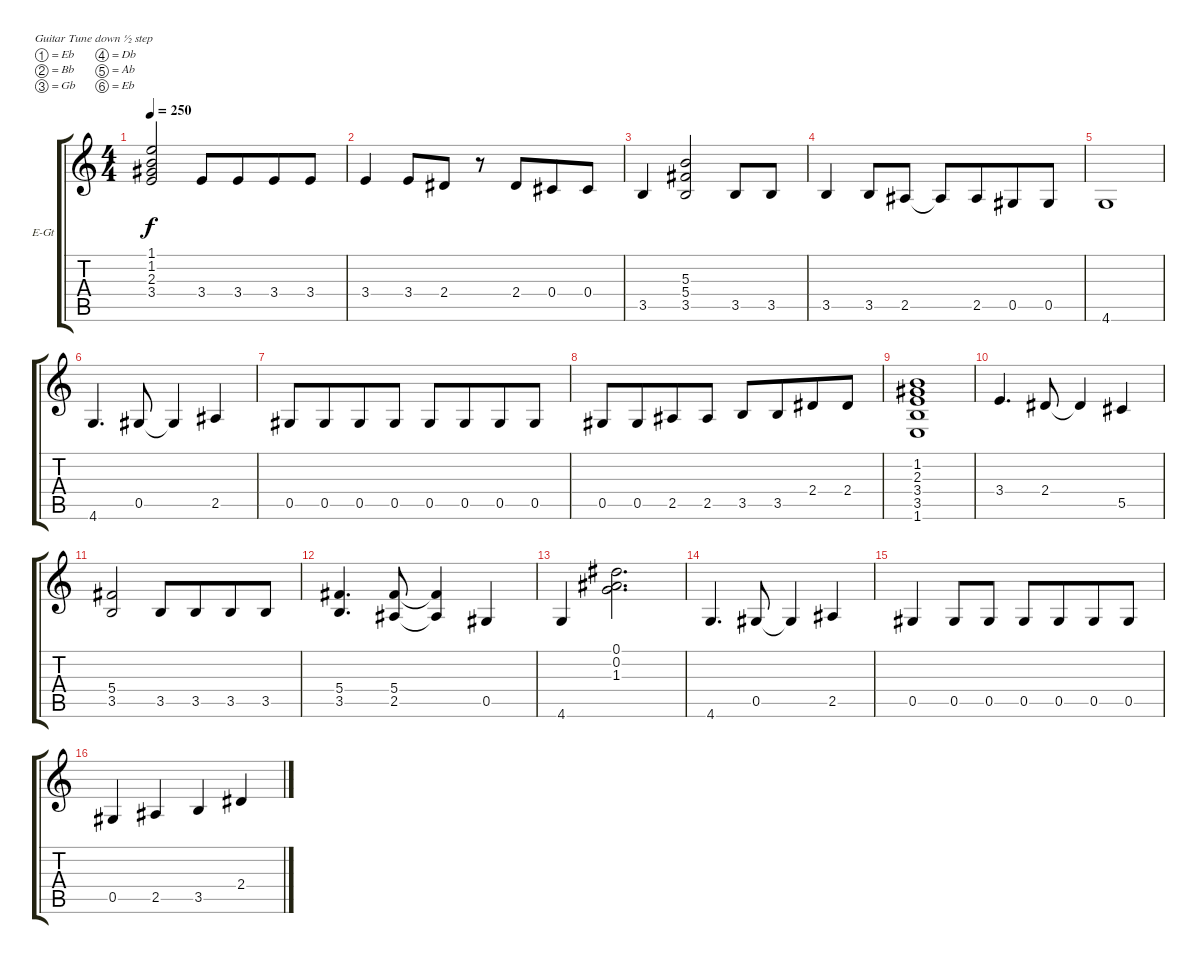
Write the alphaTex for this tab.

\bracketExtendMode groupsimilarinstruments
\firstSystemTrackNameOrientation horizontal
\otherSystemsTrackNameOrientation horizontal
\track ("Gitár 1 (Yngwie Malmsteen)" "E-Gt") {instrument distortionguitar}
\staff {score tabs}
\tuning (Eb4 Bb3 Gb3 Db3 Ab2 Eb2)
\ts (4 4)
\tempo 250
\clef g2
\ks c
(1.1 1.2 2.3 3.4).2{dy f} 3.4.8 3.4.8{beam merge} 3.4.8 3.4.8 |
3.4.4 3.4.8 2.4.8 r.8 2.4.8{beam merge} 0.4.8 0.4.8 |
3.5.4 (5.3 5.4 3.5).2 3.5.8 3.5.8 |
3.5.4 3.5.8 2.5.8 2.5{t}.8 2.5.8{beam merge} 0.5.8 0.5.8 |
4.6.1 |
4.6.4{d} 0.5.8 0.5{t}.4 2.5.4 |
0.5.8 0.5.8{beam merge} 0.5.8 0.5.8 0.5.8 0.5.8{beam merge} 0.5.8 0.5.8 |
0.5.8 0.5.8{beam merge} 2.5.8 2.5.8 3.5.8 3.5.8{beam merge} 2.4.8 2.4.8 |
(1.2 2.3 3.4 3.5 1.6).1 |
3.4.4{d} 2.4.8 2.4{t}.4 5.5.4 |
(5.4 3.5).2 3.5.8 3.5.8{beam merge} 3.5.8 3.5.8 |
(5.4 3.5).4{d} (5.4 2.5).8 (5.4{t} 2.5{t}).4 0.5.4 |
4.6.4 (0.1 0.2 1.3).2{d} |
4.6.4{d} 0.5.8 0.5{t}.4 2.5.4 |
0.5.4 0.5.8 0.5.8 0.5.8 0.5.8{beam merge} 0.5.8 0.5.8 |
0.5.4 2.5.4 3.5.4 2.4.4
